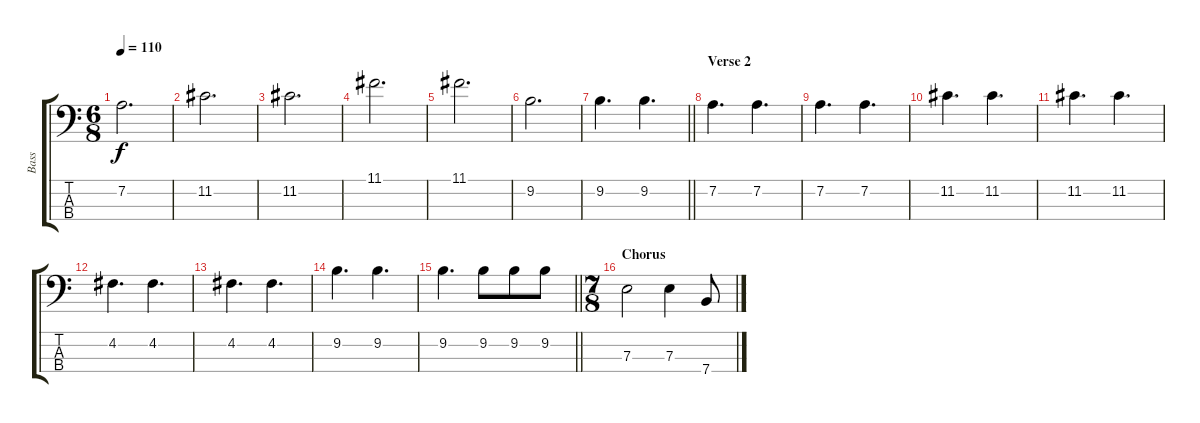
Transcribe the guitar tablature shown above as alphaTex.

\track ("Bass" "Bass") {instrument electricbassfinger}
\staff {score tabs}
\tuning (G2 D2 A1 E1) {hide}
\ts (6 8)
\tempo 110
\clef f4
\ks c
7.2.2{d dy f} |
11.2.2{d} |
11.2.2{d} |
11.1.2{d} |
11.1.2{d} |
9.2.2{d} |
\barLineRight lightlight
9.2.4{d} 9.2.4{d} |
\section ("" "Verse 2")
7.2.4{d} 7.2.4{d} |
7.2.4{d} 7.2.4{d} |
11.2.4{d} 11.2.4{d} |
11.2.4{d} 11.2.4{d} |
4.2.4{d} 4.2.4{d} |
4.2.4{d} 4.2.4{d} |
9.2.4{d} 9.2.4{d} |
\barLineRight lightlight
9.2.4{d} 9.2.8 9.2.8 9.2.8 |
\ts (7 8)
\section ("" "Chorus")
7.3.2 7.3.4 7.4.8
